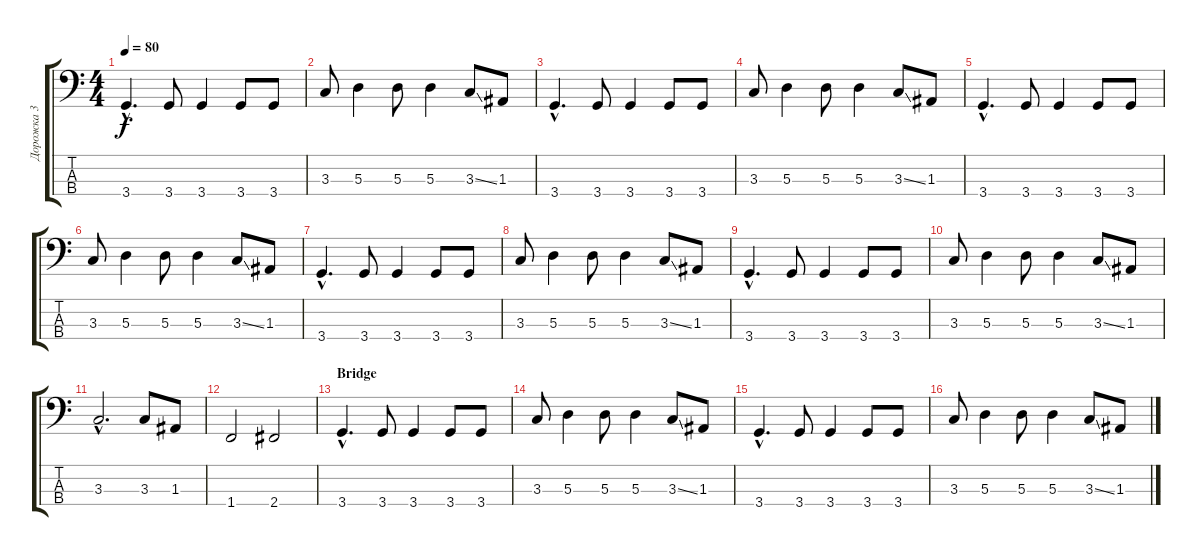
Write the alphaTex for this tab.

\track ("Дорожка 3" "Дорожка 3") {instrument electricbassfinger}
\staff {score tabs}
\tuning (G2 D2 A1 E1) {hide}
\ts (4 4)
\tempo 80
\clef f4
\ks c
3.4{hac}.4{d dy f} 3.4.8 3.4.4 3.4.8 3.4.8 |
3.3.8 5.3.4 5.3.8 5.3.4 3.3{ss}.8 1.3.8 |
3.4{hac}.4{d} 3.4.8 3.4.4 3.4.8 3.4.8 |
3.3.8 5.3.4 5.3.8 5.3.4 3.3{ss}.8 1.3.8 |
3.4{hac}.4{d} 3.4.8 3.4.4 3.4.8 3.4.8 |
3.3.8 5.3.4 5.3.8 5.3.4 3.3{ss}.8 1.3.8 |
3.4{hac}.4{d} 3.4.8 3.4.4 3.4.8 3.4.8 |
3.3.8 5.3.4 5.3.8 5.3.4 3.3{ss}.8 1.3.8 |
3.4{hac}.4{d} 3.4.8 3.4.4 3.4.8 3.4.8 |
3.3.8 5.3.4 5.3.8 5.3.4 3.3{ss}.8 1.3.8 |
3.3{hac}.2{d} 3.3.8 1.3.8 |
1.4.2 2.4.2 |
\section ("" "Bridge")
3.4{hac}.4{d} 3.4.8 3.4.4 3.4.8 3.4.8 |
3.3.8 5.3.4 5.3.8 5.3.4 3.3{ss}.8 1.3.8 |
3.4{hac}.4{d} 3.4.8 3.4.4 3.4.8 3.4.8 |
3.3.8 5.3.4 5.3.8 5.3.4 3.3{ss}.8 1.3.8
